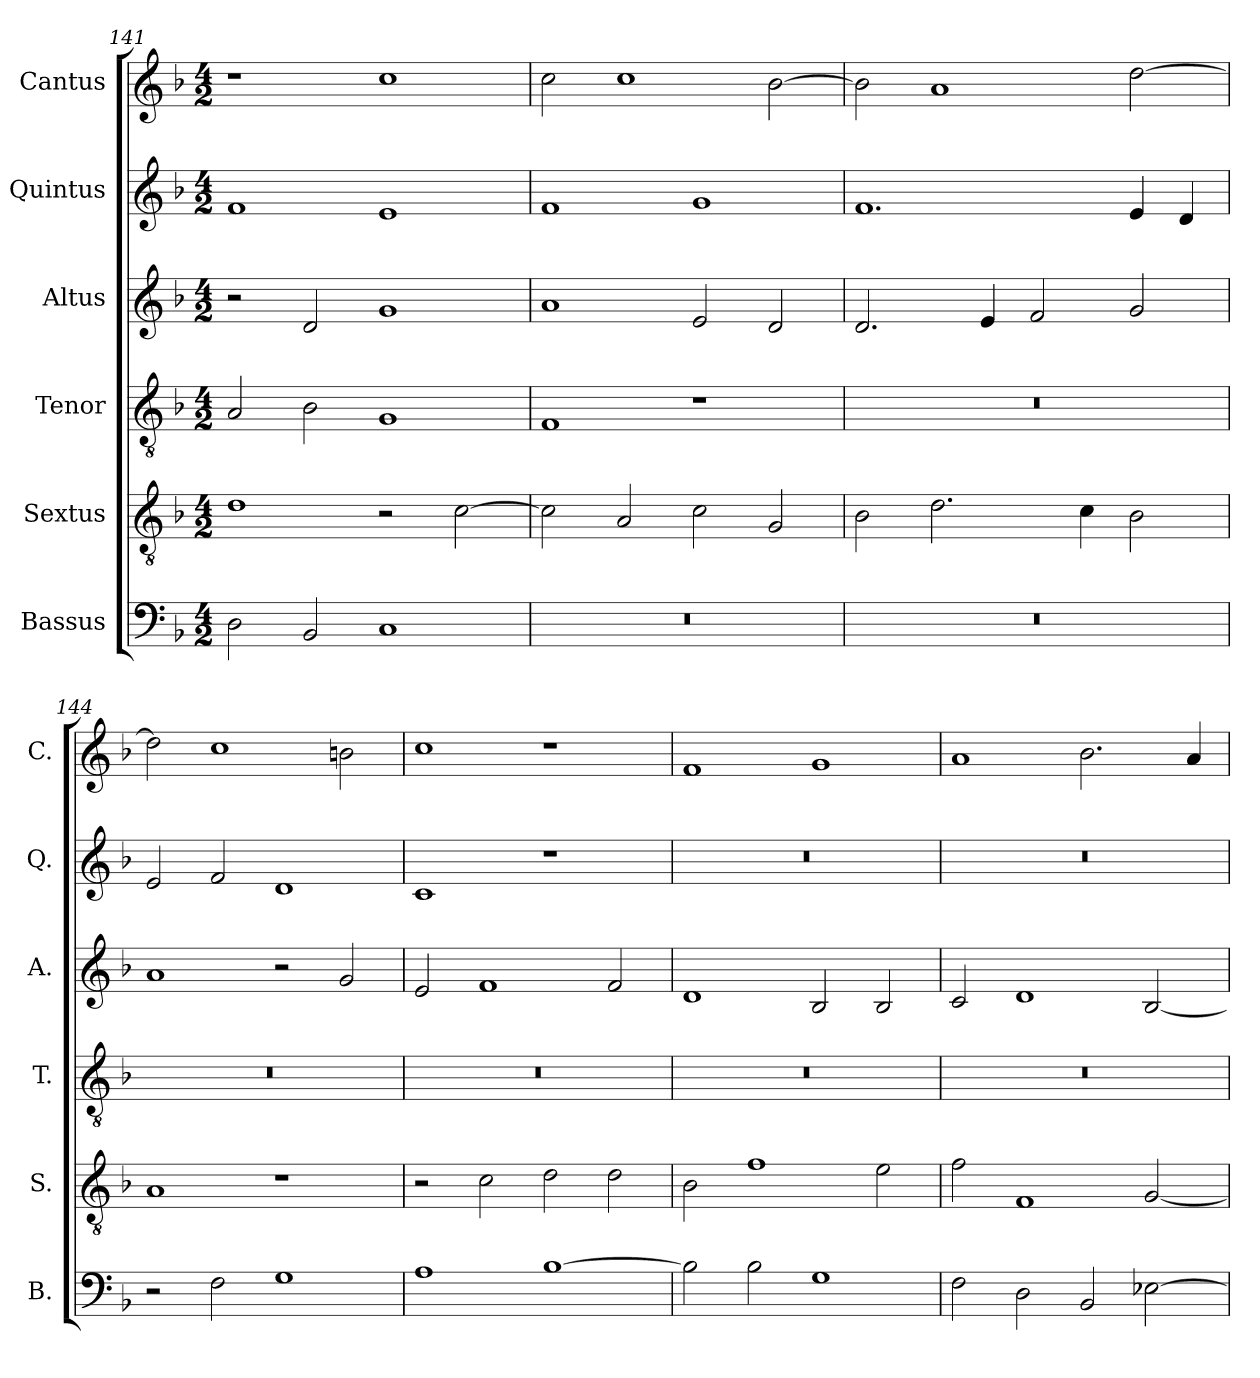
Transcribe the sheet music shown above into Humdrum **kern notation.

**kern	**kern	**kern	**kern	**kern	**kern
*part6	*part5	*part4	*part3	*part2	*part1
*staff6	*staff5	*staff4	*staff3	*staff2	*staff1
*I"Bassus	*I"Sextus	*I"Tenor	*I"Altus	*I"Quintus	*I"Cantus
*I'B.	*I'S.	*I'T.	*I'A.	*I'Q.	*I'C.
*clefF4	*clefGv2	*clefGv2	*clefG2	*clefG2	*clefG2
*k[b-]	*k[b-]	*k[b-]	*k[b-]	*k[b-]	*k[b-]
*M4/2	*M4/2	*M4/2	*M4/2	*M4/2	*M4/2
=141	=141	=141	=141	=141	=141
2D\	1d	2A/	2r	1f	1r
2BB-/	.	2B-\	2d/	.	.
1C	2r	1G	1g	1e	1cc
.	[2c\	.	.	.	.
=142	=142	=142	=142	=142	=142
0r	2c\]	1F	1a	1f	2cc\
.	2A/	.	.	.	1cc
.	2c\	1r	2e/	1g	.
.	2G/	.	2d/	.	[2b-\
=143	=143	=143	=143	=143	=143
0r	2B-\	0r	2.d/	1.f	2b-\]
.	2.d\	.	.	.	1a
.	.	.	4e/	.	.
.	.	.	2f/	.	.
.	4c\	.	.	.	.
.	2B-\	.	2g/	4e/	[2dd\
.	.	.	.	4d/	.
=144	=144	=144	=144	=144	=144
2r	1A	0r	1a	2e/	2dd\]
2F\	.	.	.	2f/	1cc
1G	1r	.	2r	1d	.
.	.	.	2g/	.	2bn\
=145	=145	=145	=145	=145	=145
1A	2r	0r	2e/	1c	1cc
.	2c\	.	1f	.	.
[1B-	2d\	.	.	1r	1r
.	2d\	.	2f/	.	.
=146	=146	=146	=146	=146	=146
2B-\]	2B-\	0r	1d	0r	1f
2B-\	1f	.	.	.	.
1G	.	.	2B-/	.	1g
.	2e\	.	2B-/	.	.
!!LO:LB:g=z
=147	=147	=147	=147	=147	=147
2F\	2f\	0r	2c/	0r	1a
2D\	1F	.	1d	.	.
2BB-/	.	.	.	.	2.b-\
[2E-X\	[2G/	.	[2B-/	.	.
.	.	.	.	.	4a/
=	=	=	=	=	=
*-	*-	*-	*-	*-	*-
